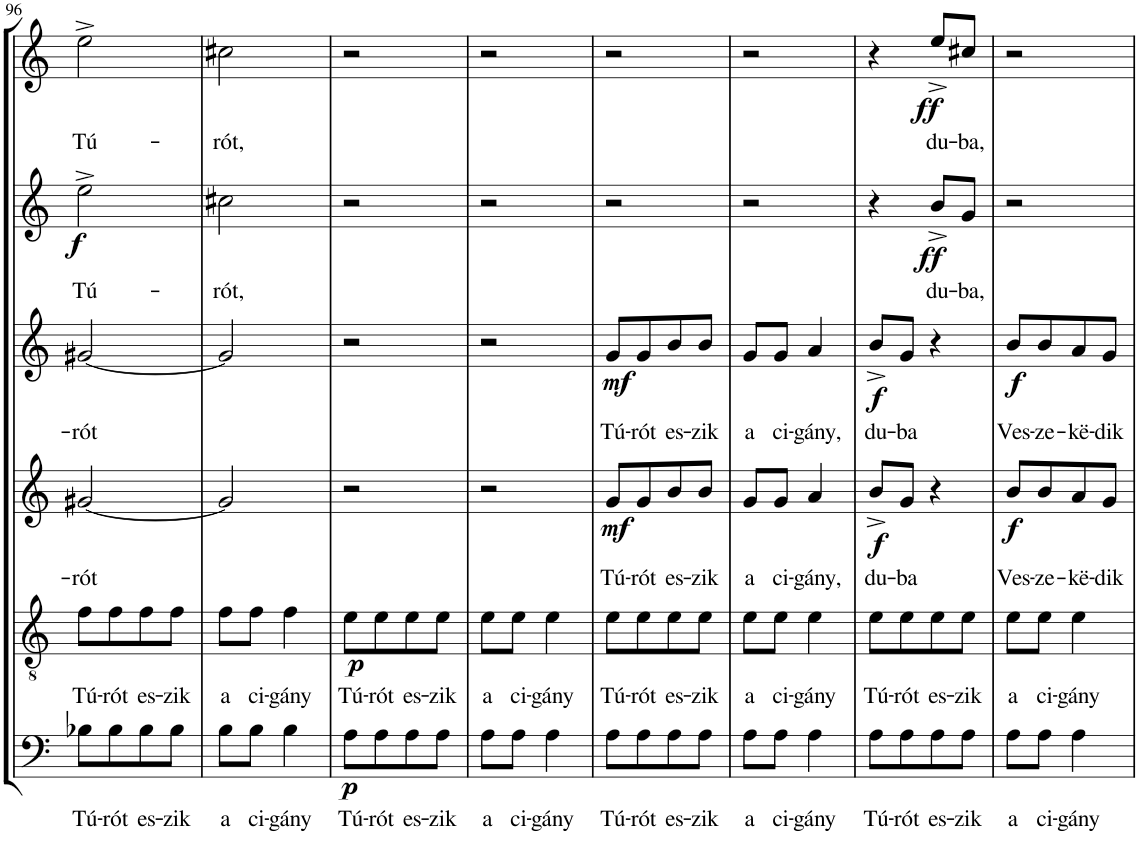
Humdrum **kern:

**kern	**text	**dynam	**kern	**text	**dynam	**kern	**text	**dynam	**kern	**text	**dynam	**kern	**text	**dynam	**kern	**text	**dynam
*part6	*part6	*part6	*part5	*part5	*part5	*part4	*part4	*part4	*part3	*part3	*part3	*part2	*part2	*part2	*part1	*part1	*part1
*staff6	*staff6	*staff6	*staff5	*staff5	*staff5	*staff4	*staff4	*staff4	*staff3	*staff3	*staff3	*staff2	*staff2	*staff2	*staff1	*staff1	*staff1
*I"Bassi	*	*	*I"Tenori	*	*	*I"Contralti II	*	*	*I"Contralti I	*	*	*I"Soprani II	*	*	*I"Soprani I	*	*
!!LO:PB:g=z
*clefF4	*	*	*clefGv2	*	*	*clefG2	*	*	*clefG2	*	*	*clefG2	*	*	*clefG2	*	*
*	*	*	*	*	*	*	*	*	*	*	*	*Trd1c2	*	*	*Trd1c2	*	*
*k[]	*	*	*k[]	*	*	*k[]	*	*	*k[]	*	*	*k[]	*	*	*k[]	*	*
*C:	*	*	*C:	*	*	*C:	*	*	*C:	*	*	*C:	*	*	*C:	*	*
*M2/4	*	*	*M2/4	*	*	*M2/4	*	*	*M2/4	*	*	*M2/4	*	*	*M2/4	*	*
=96	=96	=96	=96	=96	=96	=96	=96	=96	=96	=96	=96	=96	=96	=96	=96	=96	=96
!	!LO:LY:b	!	!	!LO:LY:b	!	!	!LO:LY:b	!	!	!LO:LY:b	!	!	!LO:LY:b	!LO:DY:b	!	!LO:LY:b	!
8B-X\L	Tú-	.	8f\L	Tú-	.	[2g#X/	-rót	.	[2g#X/	-rót	.	2ee^\	Tú-	f	2ee^\	Tú-	.
!	!LO:LY:b	!	!	!LO:LY:b	!	!	!	!	!	!	!	!	!	!	!	!	!
8B-\	-rót	.	8f\	-rót	.	.	.	.	.	.	.	.	.	.	.	.	.
!	!LO:LY:b	!	!	!LO:LY:b	!	!	!	!	!	!	!	!	!	!	!	!	!
8B-\	es-	.	8f\	es-	.	.	.	.	.	.	.	.	.	.	.	.	.
!	!LO:LY:b	!	!	!LO:LY:b	!	!	!	!	!	!	!	!	!	!	!	!	!
8B-\J	-zik	.	8f\J	-zik	.	.	.	.	.	.	.	.	.	.	.	.	.
=97	=97	=97	=97	=97	=97	=97	=97	=97	=97	=97	=97	=97	=97	=97	=97	=97	=97
!	!LO:LY:b	!	!	!LO:LY:b	!	!	!	!	!	!	!	!	!LO:LY:b	!	!	!LO:LY:b	!
8B\L	a	.	8f\L	a	.	2g#/]	.	.	2g#/]	.	.	2cc#X\	-rót,	.	2cc#X\	-rót,	.
!	!LO:LY:b	!	!	!LO:LY:b	!	!	!	!	!	!	!	!	!	!	!	!	!
8B\J	ci-	.	8f\J	ci-	.	.	.	.	.	.	.	.	.	.	.	.	.
!	!LO:LY:b	!	!	!LO:LY:b	!	!	!	!	!	!	!	!	!	!	!	!	!
4B\	-gány	.	4f\	-gány	.	.	.	.	.	.	.	.	.	.	.	.	.
=98	=98	=98	=98	=98	=98	=98	=98	=98	=98	=98	=98	=98	=98	=98	=98	=98	=98
!	!LO:LY:b	!LO:DY:b	!	!LO:LY:b	!LO:DY:b	!	!	!	!	!	!	!	!	!	!	!	!
8A\L	Tú-	p	8e\L	Tú-	p	2r	.	.	2r	.	.	2r	.	.	2r	.	.
!	!LO:LY:b	!	!	!LO:LY:b	!	!	!	!	!	!	!	!	!	!	!	!	!
8A\	-rót	.	8e\	-rót	.	.	.	.	.	.	.	.	.	.	.	.	.
!	!LO:LY:b	!	!	!LO:LY:b	!	!	!	!	!	!	!	!	!	!	!	!	!
8A\	es-	.	8e\	es-	.	.	.	.	.	.	.	.	.	.	.	.	.
!	!LO:LY:b	!	!	!LO:LY:b	!	!	!	!	!	!	!	!	!	!	!	!	!
8A\J	-zik	.	8e\J	-zik	.	.	.	.	.	.	.	.	.	.	.	.	.
=99	=99	=99	=99	=99	=99	=99	=99	=99	=99	=99	=99	=99	=99	=99	=99	=99	=99
!	!LO:LY:b	!	!	!LO:LY:b	!	!	!	!	!	!	!	!	!	!	!	!	!
8A\L	a	.	8e\L	a	.	2r	.	.	2r	.	.	2r	.	.	2r	.	.
!	!LO:LY:b	!	!	!LO:LY:b	!	!	!	!	!	!	!	!	!	!	!	!	!
8A\J	ci-	.	8e\J	ci-	.	.	.	.	.	.	.	.	.	.	.	.	.
!	!LO:LY:b	!	!	!LO:LY:b	!	!	!	!	!	!	!	!	!	!	!	!	!
4A\	-gány	.	4e\	-gány	.	.	.	.	.	.	.	.	.	.	.	.	.
=100	=100	=100	=100	=100	=100	=100	=100	=100	=100	=100	=100	=100	=100	=100	=100	=100	=100
!	!LO:LY:b	!	!	!LO:LY:b	!	!	!LO:LY:b	!LO:DY:b	!	!LO:LY:b	!LO:DY:b	!	!	!	!	!	!
8A\L	Tú-	.	8e\L	Tú-	.	8g/L	Tú-	mf	8g/L	Tú-	mf	2r	.	.	2r	.	.
!	!LO:LY:b	!	!	!LO:LY:b	!	!	!LO:LY:b	!	!	!LO:LY:b	!	!	!	!	!	!	!
8A\	-rót	.	8e\	-rót	.	8g/	-rót	.	8g/	-rót	.	.	.	.	.	.	.
!	!LO:LY:b	!	!	!LO:LY:b	!	!	!LO:LY:b	!	!	!LO:LY:b	!	!	!	!	!	!	!
8A\	es-	.	8e\	es-	.	8b/	es-	.	8b/	es-	.	.	.	.	.	.	.
!	!LO:LY:b	!	!	!LO:LY:b	!	!	!LO:LY:b	!	!	!LO:LY:b	!	!	!	!	!	!	!
8A\J	-zik	.	8e\J	-zik	.	8b/J	-zik	.	8b/J	-zik	.	.	.	.	.	.	.
=101	=101	=101	=101	=101	=101	=101	=101	=101	=101	=101	=101	=101	=101	=101	=101	=101	=101
!	!LO:LY:b	!	!	!LO:LY:b	!	!	!LO:LY:b	!	!	!LO:LY:b	!	!	!	!	!	!	!
8A\L	a	.	8e\L	a	.	8g/L	a	.	8g/L	a	.	2r	.	.	2r	.	.
!	!LO:LY:b	!	!	!LO:LY:b	!	!	!LO:LY:b	!	!	!LO:LY:b	!	!	!	!	!	!	!
8A\J	ci-	.	8e\J	ci-	.	8g/J	ci-	.	8g/J	ci-	.	.	.	.	.	.	.
!	!LO:LY:b	!	!	!LO:LY:b	!	!	!LO:LY:b	!	!	!LO:LY:b	!	!	!	!	!	!	!
4A\	-gány	.	4e\	-gány	.	4a/	-gány,	.	4a/	-gány,	.	.	.	.	.	.	.
=102	=102	=102	=102	=102	=102	=102	=102	=102	=102	=102	=102	=102	=102	=102	=102	=102	=102
!	!LO:LY:b	!	!	!LO:LY:b	!	!	!LO:LY:b	!LO:DY:b	!	!LO:LY:b	!LO:DY:b	!	!	!	!	!	!
8A\L	Tú-	.	8e\L	Tú-	.	8b^/L	du-	f	8b^/L	du-	f	4r	.	.	4r	.	.
!	!LO:LY:b	!	!	!LO:LY:b	!	!	!LO:LY:b	!	!	!LO:LY:b	!	!	!	!	!	!	!
8A\	-rót	.	8e\	-rót	.	8g/J	-ba	.	8g/J	-ba	.	.	.	.	.	.	.
!	!LO:LY:b	!	!	!LO:LY:b	!	!	!	!	!	!	!	!	!LO:LY:b	!LO:DY:b	!	!LO:LY:b	!LO:DY:b
8A\	es-	.	8e\	es-	.	4r	.	.	4r	.	.	8b^/L	du-	ff	8ee^/L	du-	ff
!	!LO:LY:b	!	!	!LO:LY:b	!	!	!	!	!	!	!	!	!LO:LY:b	!	!	!LO:LY:b	!
8A\J	-zik	.	8e\J	-zik	.	.	.	.	.	.	.	8g/J	-ba,	.	8cc#X/J	-ba,	.
=103	=103	=103	=103	=103	=103	=103	=103	=103	=103	=103	=103	=103	=103	=103	=103	=103	=103
!	!LO:LY:b	!	!	!LO:LY:b	!	!	!LO:LY:b	!LO:DY:b	!	!LO:LY:b	!LO:DY:b	!	!	!	!	!	!
8A\L	a	.	8e\L	a	.	8b/L	Ves-	f	8b/L	Ves-	f	2r	.	.	2r	.	.
!	!LO:LY:b	!	!	!LO:LY:b	!	!	!LO:LY:b	!	!	!LO:LY:b	!	!	!	!	!	!	!
8A\J	ci-	.	8e\J	ci-	.	8b/	-ze-	.	8b/	-ze-	.	.	.	.	.	.	.
!	!LO:LY:b	!	!	!LO:LY:b	!	!	!LO:LY:b	!	!	!LO:LY:b	!	!	!	!	!	!	!
4A\	-gány	.	4e\	-gány	.	8a/	-kë-	.	8a/	-kë-	.	.	.	.	.	.	.
!	!	!	!	!	!	!	!LO:LY:b	!	!	!LO:LY:b	!	!	!	!	!	!	!
.	.	.	.	.	.	8g/J	-dik	.	8g/J	-dik	.	.	.	.	.	.	.
=	=	=	=	=	=	=	=	=	=	=	=	=	=	=	=	=	=
*-	*-	*-	*-	*-	*-	*-	*-	*-	*-	*-	*-	*-	*-	*-	*-	*-	*-
